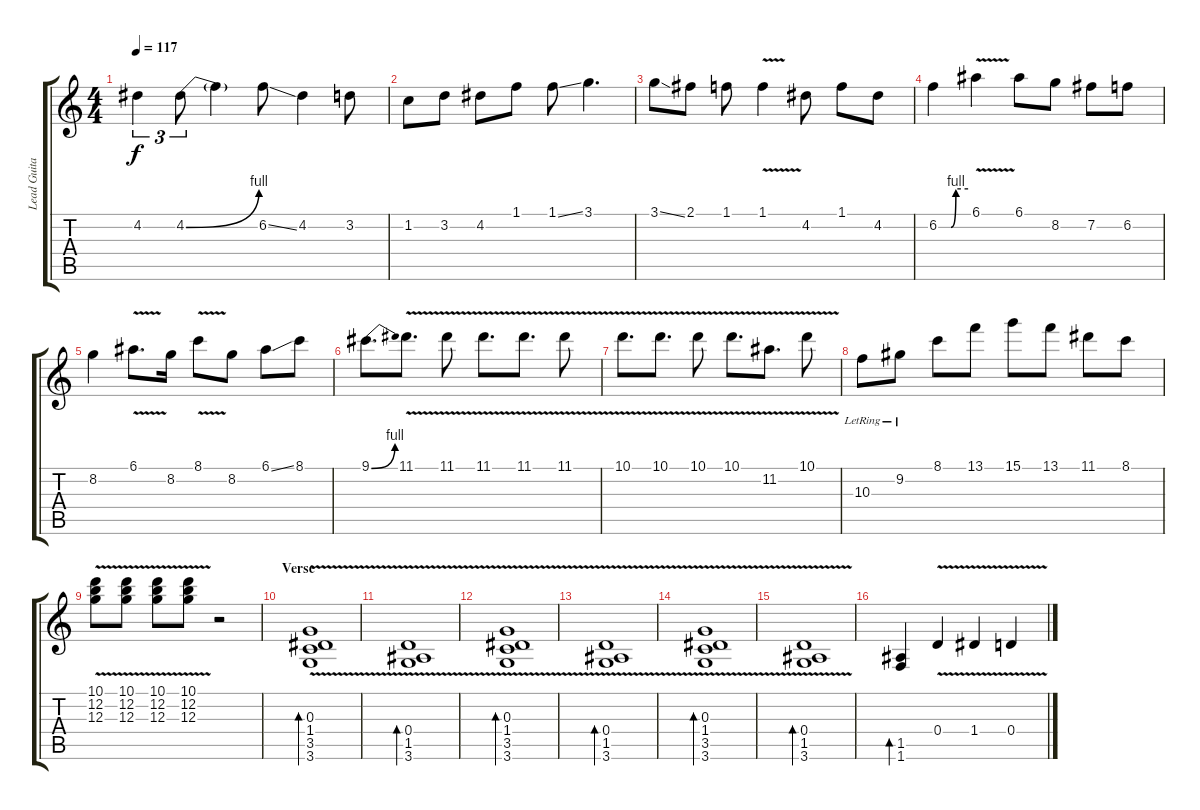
\track ("Lead Guitar (Clean)" "Lead Guita") {instrument electricguitarclean}
\staff {score tabs}
\tuning (E4 B3 G3 D3 A2 E2) {hide}
\ts (4 4)
\tempo 117
\clef g2
\ks c
4.2.4{tu (3 2) dy f} 4.2{be (bend 0 0 60 4)}.8{tu (3 2)} 4.2{t}.4 6.2{ss}.8 4.2.4 3.2.8 |
1.2.8 3.2.8 4.2.8 1.1.8 1.1{ss}.8 3.1.4{d} |
3.1{ss}.8 2.1.8 1.1.8 1.1{v}.4 4.2.8 1.1.8 4.2.8 |
6.2{be (custom 0 0 25 0 35 4 60 4)}.4 6.1{v}.4 6.1.8 8.2.8 7.2.8 6.2.8 |
8.2.4 6.1{v}.8{d} 8.2.16 8.1{v}.8 8.2.8 6.1{ss}.8 8.1.8 |
9.1{be (bend 0 0 60 4)}.8{d} 11.1{v}.8{d} 11.1{v}.8 11.1{v}.8{d} 11.1{v}.8{d} 11.1{v}.8 |
10.1{v}.8{d} 10.1{v}.8{d} 10.1{v}.8 10.1{v}.8{d} 11.2{v}.8{d} 10.1{v}.8 |
10.3{lr}.8 9.2{lr}.8 8.1.8 13.1.8 15.1.8 13.1.8 11.1.8 8.1.8 |
(10.1{v} 12.2{v} 12.3{v}).8 (10.1{v} 12.2{v} 12.3{v}).8 (10.1{v} 12.2{v} 12.3{v}).8 (10.1{v} 12.2{v} 12.3{v}).8 r.2 |
\section ("" "Verse")
(0.3{v} 1.4 3.5 3.6).1{bd 480} |
(0.4{v} 1.5 3.6).1{bd 480} |
(0.3{v} 1.4 3.5 3.6).1{bd 480} |
(0.4{v} 1.5 3.6).1{bd 480} |
(0.3{v} 1.4 3.5 3.6).1{bd 480} |
(0.4{v} 1.5 3.6).1{bd 480} |
(1.5 1.6).4{bd 480} 0.4{v}.4 1.4{v}.4 0.4{v}.4
